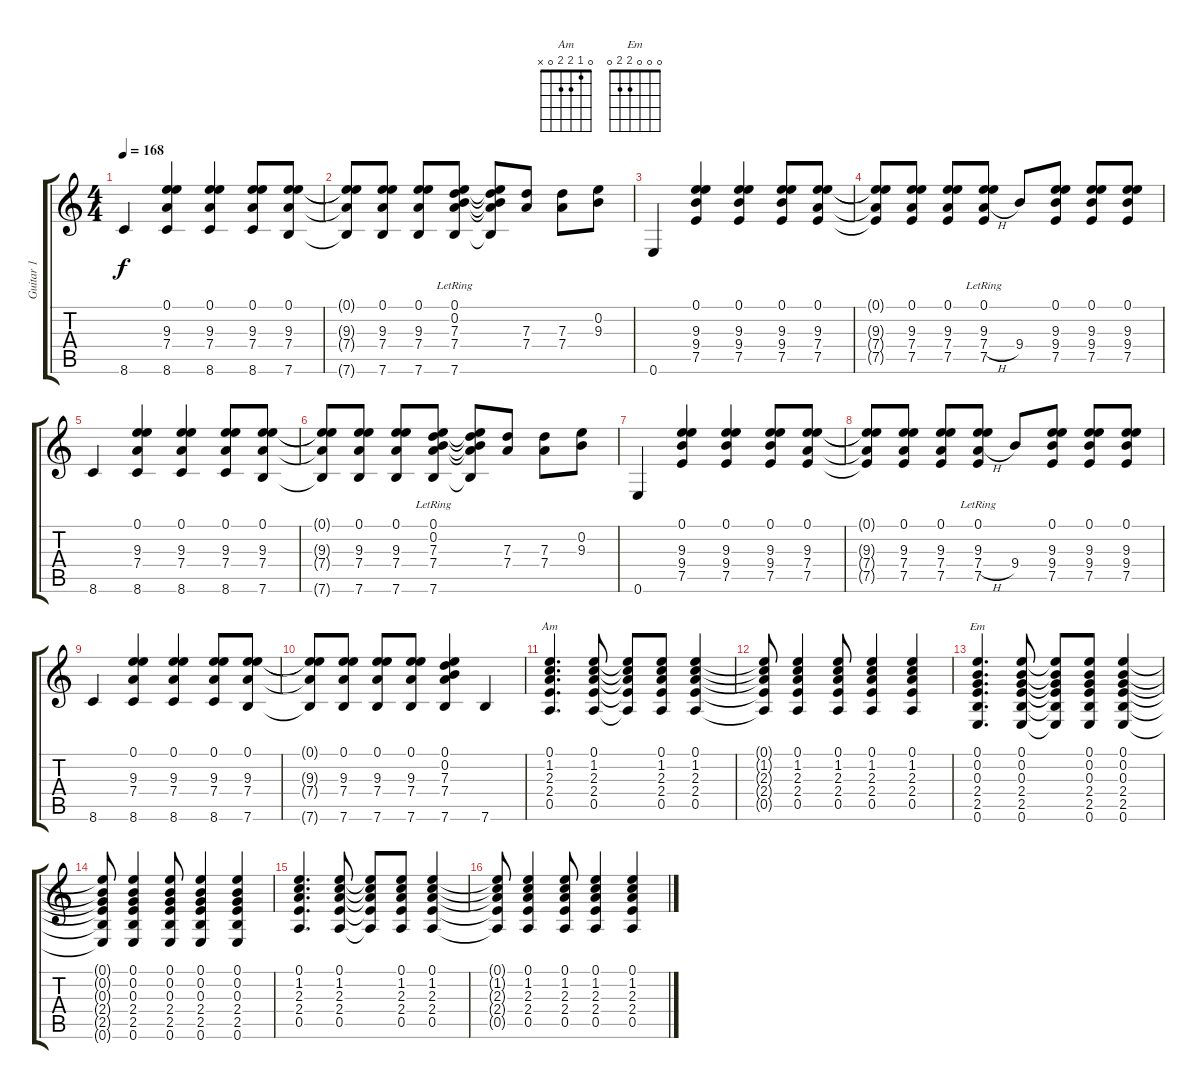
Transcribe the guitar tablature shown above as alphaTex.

\track ("Guitar 1" "Guitar 1") {instrument distortionguitar}
\staff {score tabs}
\tuning (E4 B3 G3 D3 A2 E2) {hide}
\chord ("Am" 0 1 2 2 0 x)
\chord ("Em" 0 0 0 2 2 0)
\ts (4 4)
\tempo 168
\clef g2
\ks c
8.6.4{dy f} (0.1 9.3 7.4 8.6).4 (0.1 9.3 7.4 8.6).4 (0.1 9.3 7.4 8.6).8 (0.1 9.3 7.4 7.6).8 |
(0.1{t} 9.3{t} 7.4{t} 7.6{t}).8 (0.1 9.3 7.4 7.6).8 (0.1 9.3 7.4 7.6).8 (0.1{lr} 0.2{lr} 7.3{lr} 7.4{lr} 7.6{lr}).8 (0.1{t} 0.2{t} 7.3{t} 7.4{t} 7.6{t}).8 (7.3 7.4).8 (7.3 7.4).8 (0.2 9.3).8 |
0.6.4 (0.1 9.3 9.4 7.5).4 (0.1 9.3 9.4 7.5).4 (0.1 9.3 9.4 7.5).8 (0.1 9.3 7.4 7.5).8 |
(0.1{t} 9.3{t} 7.4{t} 7.5{t}).8 (0.1 9.3 7.4 7.5).8 (0.1 9.3 7.4 7.5).8 (0.1{lr} 9.3{lr} 7.4{h} 7.5{lr}).8 9.4.8 (0.1 9.3 9.4 7.5).8 (0.1 9.3 9.4 7.5).8 (0.1 9.3 9.4 7.5).8 |
8.6.4 (0.1 9.3 7.4 8.6).4 (0.1 9.3 7.4 8.6).4 (0.1 9.3 7.4 8.6).8 (0.1 9.3 7.4 7.6).8 |
(0.1{t} 9.3{t} 7.4{t} 7.6{t}).8 (0.1 9.3 7.4 7.6).8 (0.1 9.3 7.4 7.6).8 (0.1{lr} 0.2{lr} 7.3{lr} 7.4{lr} 7.6{lr}).8 (0.1{t} 0.2{t} 7.3{t} 7.4{t} 7.6{t}).8 (7.3 7.4).8 (7.3 7.4).8 (0.2 9.3).8 |
0.6.4 (0.1 9.3 9.4 7.5).4 (0.1 9.3 9.4 7.5).4 (0.1 9.3 9.4 7.5).8 (0.1 9.3 7.4 7.5).8 |
(0.1{t} 9.3{t} 7.4{t} 7.5{t}).8 (0.1 9.3 7.4 7.5).8 (0.1 9.3 7.4 7.5).8 (0.1{lr} 9.3{lr} 7.4{h} 7.5{lr}).8 9.4.8 (0.1 9.3 9.4 7.5).8 (0.1 9.3 9.4 7.5).8 (0.1 9.3 9.4 7.5).8 |
8.6.4 (0.1 9.3 7.4 8.6).4 (0.1 9.3 7.4 8.6).4 (0.1 9.3 7.4 8.6).8 (0.1 9.3 7.4 7.6).8 |
(0.1{t} 9.3{t} 7.4{t} 7.6{t}).8 (0.1 9.3 7.4 7.6).8 (0.1 9.3 7.4 7.6).8 (0.1 9.3 7.4 7.6).8 (0.1 0.2 7.3 7.4 7.6).4 7.6.4 |
(0.1 1.2 2.3 2.4 0.5).4{d ch "Am"} (0.1 1.2 2.3 2.4 0.5).8 (0.1{t} 1.2{t} 2.3{t} 2.4{t} 0.5{t}).8 (0.1 1.2 2.3 2.4 0.5).8 (0.1 1.2 2.3 2.4 0.5).4 |
(0.1{t} 1.2{t} 2.3{t} 2.4{t} 0.5{t}).8 (0.1 1.2 2.3 2.4 0.5).4 (0.1 1.2 2.3 2.4 0.5).8 (0.1 1.2 2.3 2.4 0.5).4 (0.1 1.2 2.3 2.4 0.5).4 |
(0.1 0.2 0.3 2.4 2.5 0.6).4{d ch "Em"} (0.1 0.2 0.3 2.4 2.5 0.6).8 (0.1{t} 0.2{t} 0.3{t} 2.4{t} 2.5{t} 0.6{t}).8 (0.1 0.2 0.3 2.4 2.5 0.6).8 (0.1 0.2 0.3 2.4 2.5 0.6).4 |
(0.1{t} 0.2{t} 0.3{t} 2.4{t} 2.5{t} 0.6{t}).8 (0.1 0.2 0.3 2.4 2.5 0.6).4 (0.1 0.2 0.3 2.4 2.5 0.6).8 (0.1 0.2 0.3 2.4 2.5 0.6).4 (0.1 0.2 0.3 2.4 2.5 0.6).4 |
(0.1 1.2 2.3 2.4 0.5).4{d} (0.1 1.2 2.3 2.4 0.5).8 (0.1{t} 1.2{t} 2.3{t} 2.4{t} 0.5{t}).8 (0.1 1.2 2.3 2.4 0.5).8 (0.1 1.2 2.3 2.4 0.5).4 |
(0.1{t} 1.2{t} 2.3{t} 2.4{t} 0.5{t}).8 (0.1 1.2 2.3 2.4 0.5).4 (0.1 1.2 2.3 2.4 0.5).8 (0.1 1.2 2.3 2.4 0.5).4 (0.1 1.2 2.3 2.4 0.5).4
